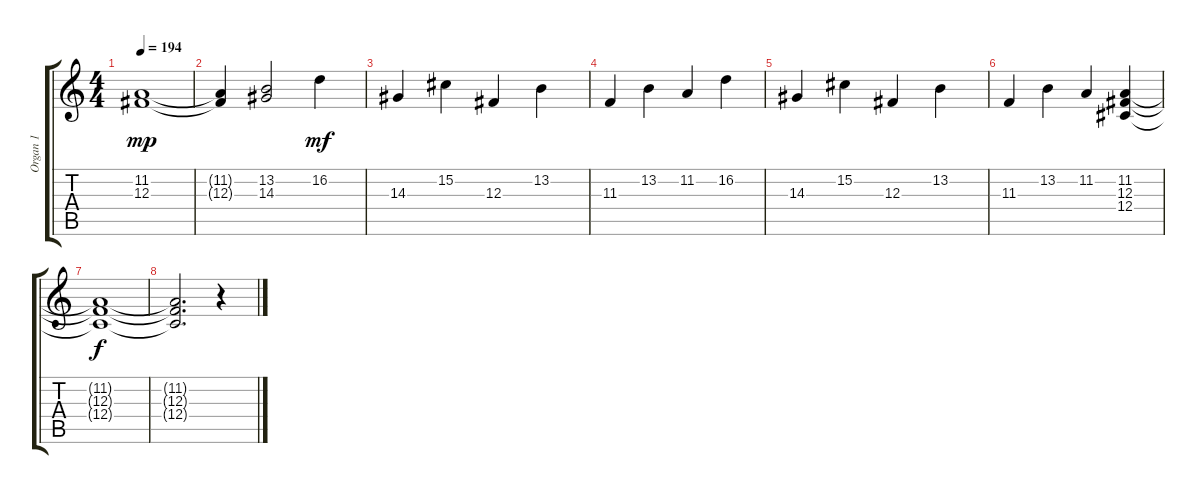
\track ("Organ 1" "Organ 1") {instrument churchorgan}
\staff {score tabs}
\tuning (Eb4 Bb3 Gb3 Db3 Ab2 Eb2) {hide}
\ts (4 4)
\tempo 194
\clef g2
\ks c
(11.2{t} 12.3{t}).1{dy mp} |
(11.2{t} 12.3{t}).4 (13.2 14.3).2 16.2.4{dy mf} |
14.3.4 15.2.4 12.3.4 13.2.4 |
11.3.4 13.2.4 11.2.4 16.2.4 |
14.3.4 15.2.4 12.3.4 13.2.4 |
11.3.4 13.2.4 11.2.4 (11.2 12.3 12.4).4 |
(11.2{t} 12.3{t} 12.4{t}).1{dy f} |
(11.2{t} 12.3{t} 12.4{t}).2{d} r.4
